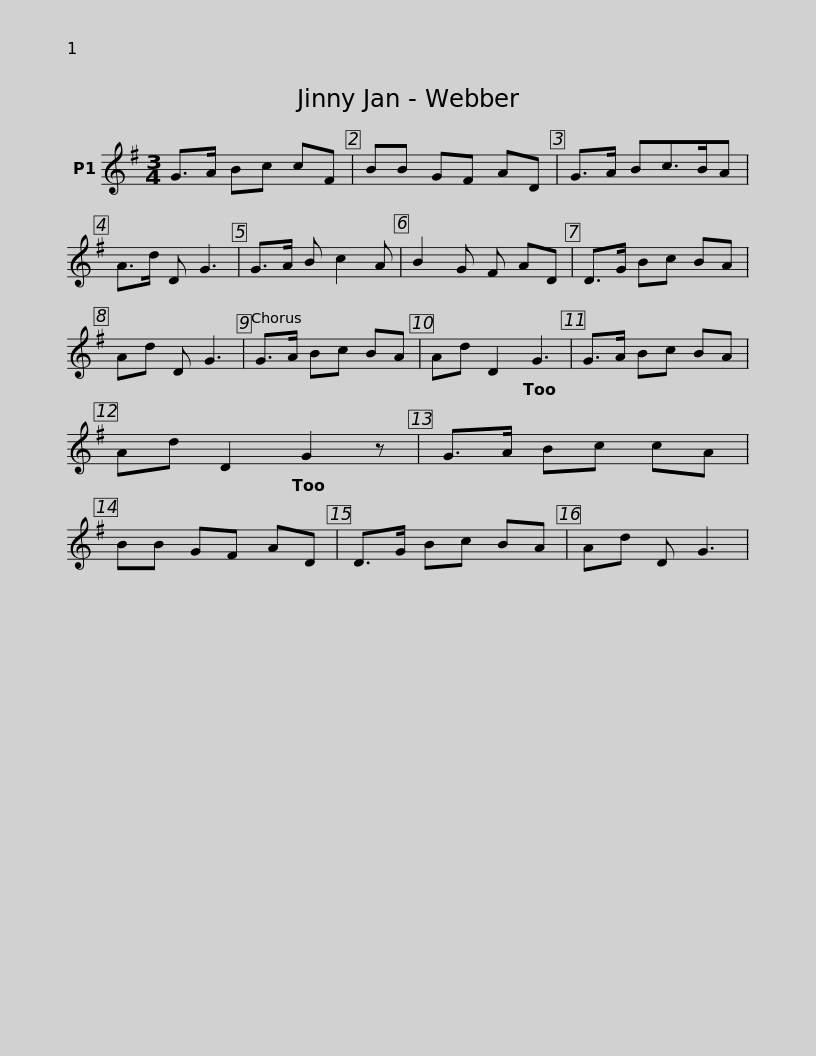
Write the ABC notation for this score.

X:1
L:1/8
M:3/4
I:linebreak $
K:G
V:1 treble
V:1
 G>A Bc cF | BB GF AD | G>A Bc>BA | A>d D G3 | G>A B c2 A |$ %5
 B2 G F AD | D>G Bc BA | Ad D G3 | G>A Bc BA | Ad D2 G3 | %10
 G>A Bc BA |$ Ad D2 G2 z | G>A Bc cA | BB GF AD | D>G Bc BA | %15
 Ad D G3 | %16
